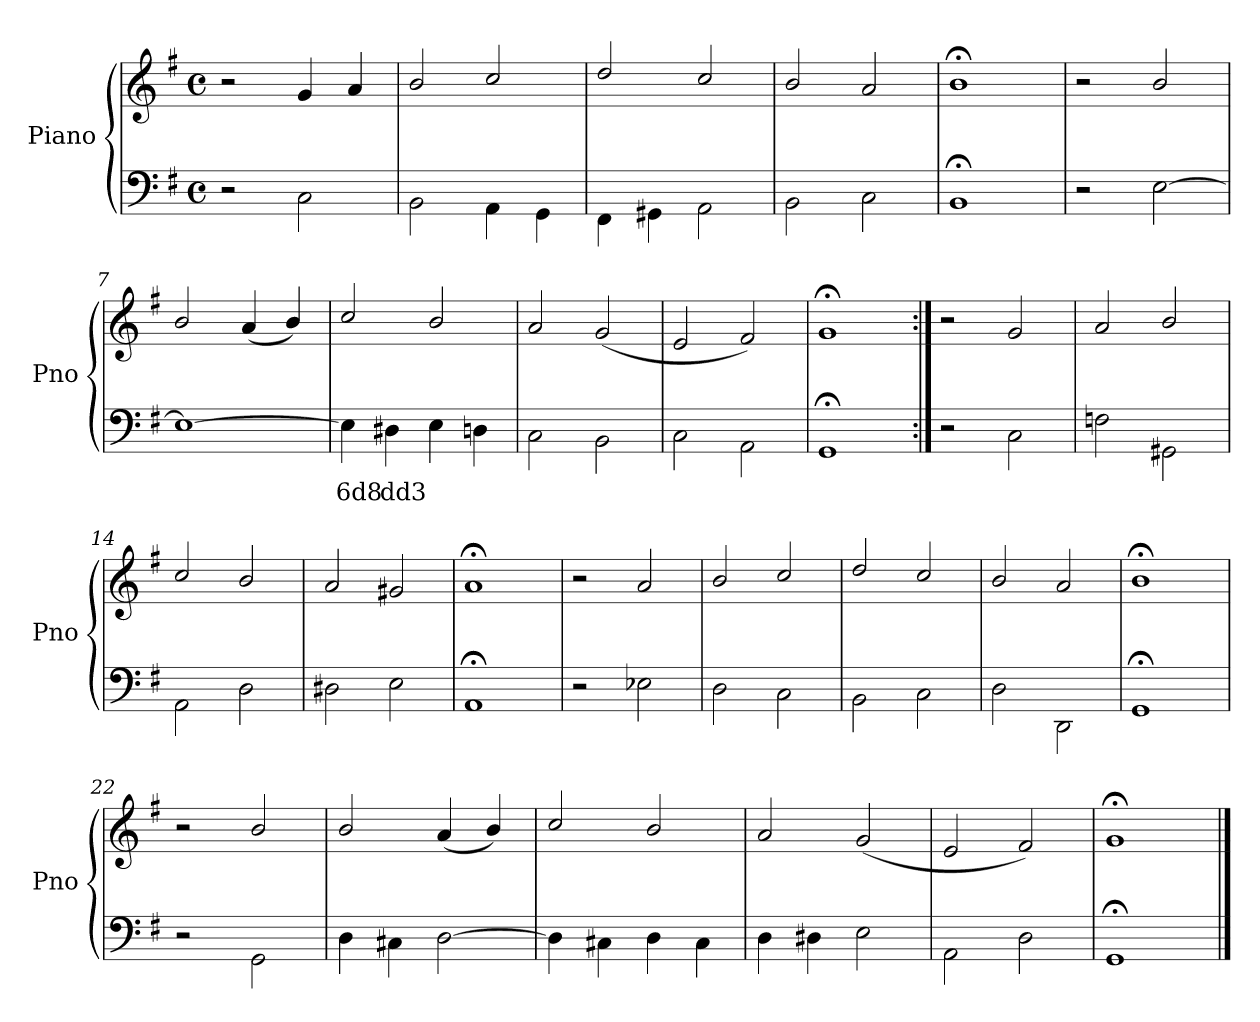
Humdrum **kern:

**kern	**text	**kern
*part1	*part1	*part1
*staff2	*staff2	*staff1
*I"Piano	*	*
*I'Pno	*	*
*clefF4	*	*clefG2
*k[f#]	*	*k[f#]
*G:	*	*G:
*M4/4	*	*M4/4
*met(c)	*	*met(c)
=1	=1	=1
2r	.	2r
2C\	.	4g/
.	.	4a/
=2	=2	=2
2BB\	.	2b/
4AA\	.	2cc/
4GG\	.	.
=3	=3	=3
4FF#\	.	2dd/
4GG#X\	.	.
2AA\	.	2cc/
=4	=4	=4
2BB\	.	2b/
2C\	.	2a/
=5	=5	=5
1BB;\	.	1b;</
!!LO:LB:g=z
=6	=6	=6
2r	.	2r
[<2E\	.	2b/
=7	=7	=7
1E\_<	.	2b/
.	.	(4a/
.	.	4b/)
=8	=8	=8
!	!LO:LY:a	!
4E\]	6d8	2cc/
!	!LO:LY:a	!
4D#X\	dd3	.
4E\	.	2b/
4Dn\	.	.
=9	=9	=9
2C\	.	2a/
2BB\	.	(2g/
=10	=10	=10
2C\	.	2e/
2AA\	.	2f#/)
=11	=11	=11
1GG;\	.	1g;</
!!LO:PB:g=z
=12:|!	=12:|!	=12:|!
2r	.	2r
2C\	.	2g/
=13	=13	=13
2Fn\	.	2a/
2GG#X\	.	2b/
=14	=14	=14
2AA\	.	2cc/
2D\	.	2b/
=15	=15	=15
2D#X\	.	2a/
2E\	.	2g#X/
=16	=16	=16
1AA;\	.	1a;</
=17	=17	=17
2r	.	2r
2E-X\	.	2a/
=18	=18	=18
2D\	.	2b/
2C\	.	2cc/
=19	=19	=19
2BB\	.	2dd/
2C\	.	2cc/
=20	=20	=20
2D\	.	2b/
2DD\	.	2a/
=21	=21	=21
1GG;\	.	1b;</
!!LO:LB:g=z
=22	=22	=22
2r	.	2r
2GG\	.	2b/
=23	=23	=23
4D\	.	2b/
4C#X\	.	.
[<2D\	.	(4a/
.	.	4b/)
=24	=24	=24
4D\]	.	2cc/
4C#X\	.	.
4D\	.	2b/
4C#\	.	.
=25	=25	=25
4D\	.	2a/
4D#X\	.	.
2E\	.	(2g/
=26	=26	=26
2AA\	.	2e/
2D\	.	2f#/)
=27	=27	=27
1GG;\	.	1g;</
==	==	==
*-	*-	*-
